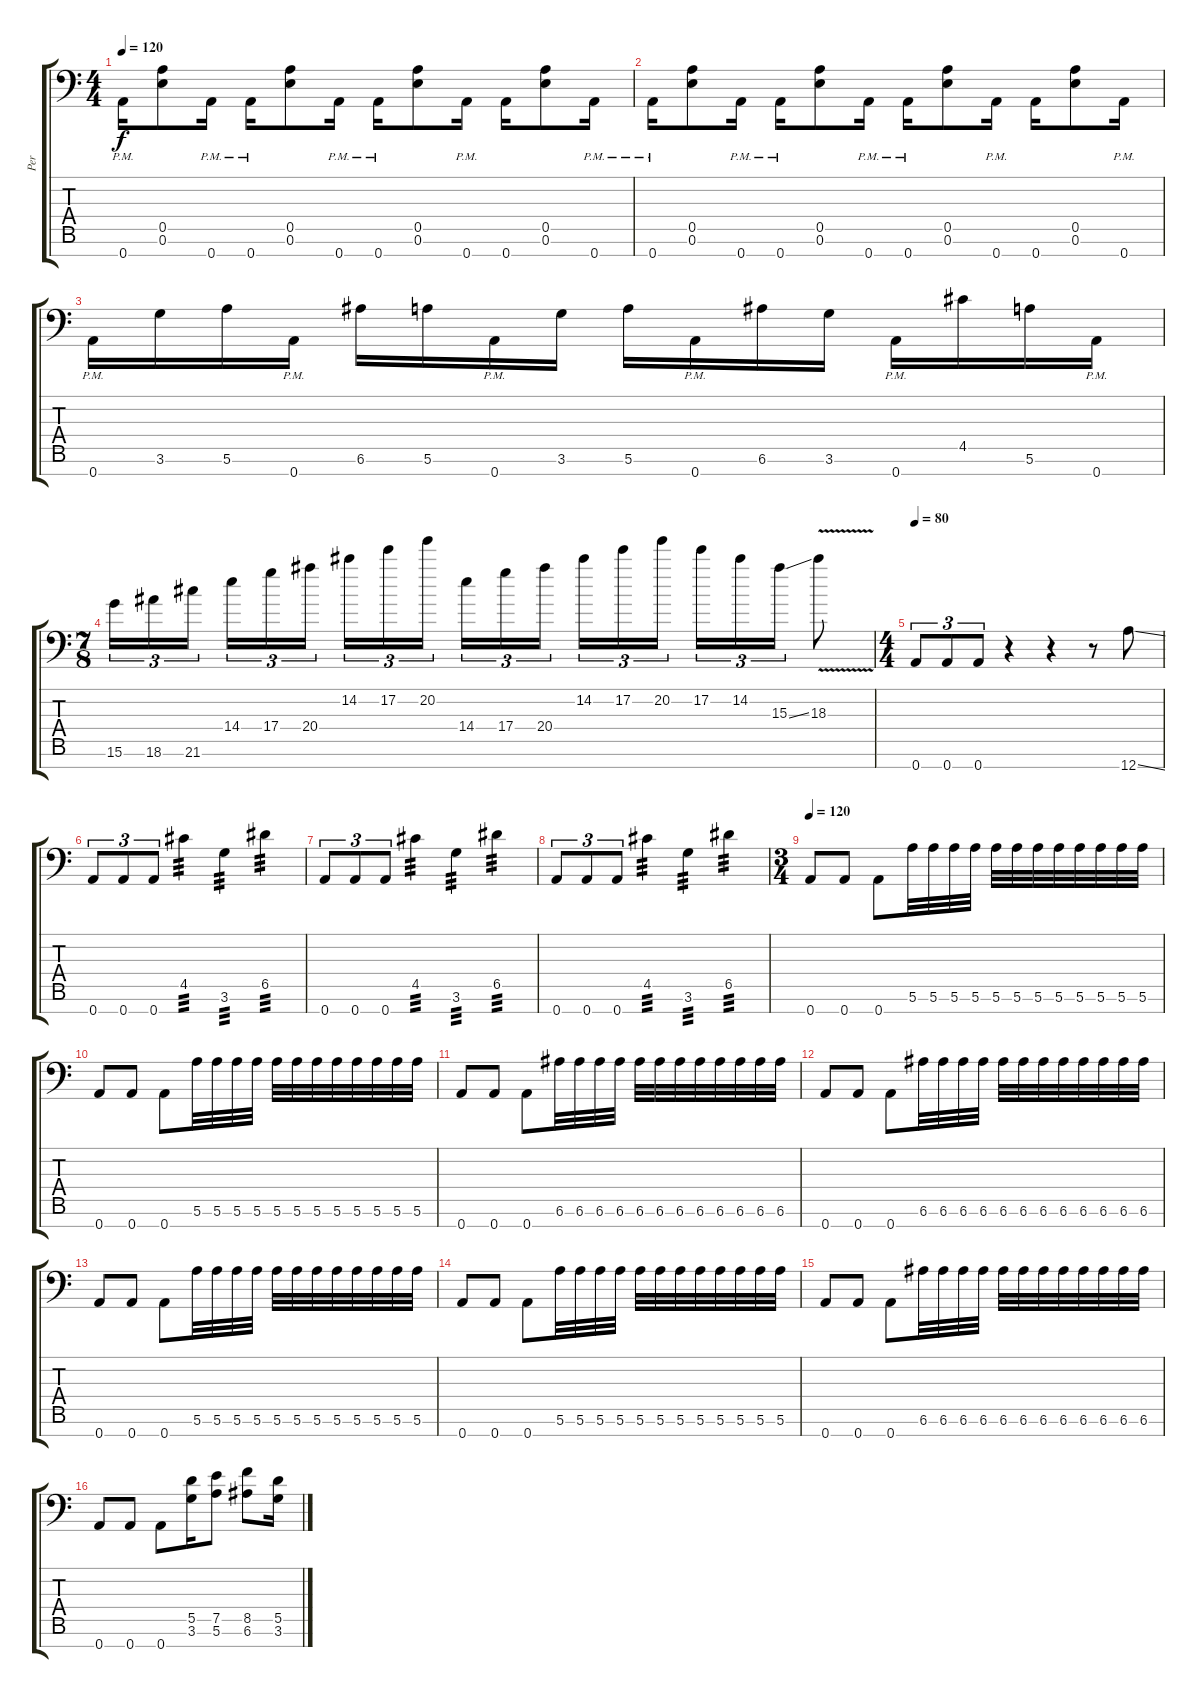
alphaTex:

\track ("Per" "Per") {instrument distortionguitar}
\staff {score tabs}
\tuning (E4 B3 G3 D3 A2 E2 A1) {hide}
\ts (4 4)
\tempo 120
\clef f4
\ks c
0.7{pm}.16{dy f} (0.5 0.6).8 0.7{pm}.16 0.7{pm}.16 (0.5 0.6).8 0.7{pm}.16 0.7{pm}.16 (0.5 0.6).8 0.7{pm}.16 0.7.16 (0.5 0.6).8 0.7{pm}.16 |
0.7{pm}.16 (0.5 0.6).8 0.7{pm}.16 0.7{pm}.16 (0.5 0.6).8 0.7{pm}.16 0.7{pm}.16 (0.5 0.6).8 0.7{pm}.16 0.7.16 (0.5 0.6).8 0.7{pm}.16 |
0.7{pm}.16 3.6.16 5.6.16 0.7{pm}.16 6.6.16 5.6.16 0.7{pm}.16 3.6.16 5.6.16 0.7{pm}.16 6.6.16 3.6.16 0.7{pm}.16 4.5.16 5.6.16 0.7{pm}.16 |
\ts (7 8)
15.6.16{tu (3 2)} 18.6.16{tu (3 2)} 21.6.16{tu (3 2)} 14.4.16{tu (3 2)} 17.4.16{tu (3 2)} 20.4.16{tu (3 2)} 14.2.16{tu (3 2)} 17.2.16{tu (3 2)} 20.2.16{tu (3 2)} 14.4.16{tu (3 2)} 17.4.16{tu (3 2)} 20.4.16{tu (3 2)} 14.2.16{tu (3 2)} 17.2.16{tu (3 2)} 20.2.16{tu (3 2)} 17.2.16{tu (3 2)} 14.2.16{tu (3 2)} 15.3{ss}.16{tu (3 2)} 18.3{v}.8 |
\ts (4 4)
\tempo 80
0.7.8{tu (3 2)} 0.7.8{tu (3 2)} 0.7.8{tu (3 2)} r.4 r.4 r.8 12.7{ss}.8 |
0.7.8{tu (3 2)} 0.7.8{tu (3 2)} 0.7.8{tu (3 2)} 4.5.4{tp 3} 3.6.4{tp 3} 6.5.4{tp 3} |
0.7.8{tu (3 2)} 0.7.8{tu (3 2)} 0.7.8{tu (3 2)} 4.5.4{tp 3} 3.6.4{tp 3} 6.5.4{tp 3} |
0.7.8{tu (3 2)} 0.7.8{tu (3 2)} 0.7.8{tu (3 2)} 4.5.4{tp 3} 3.6.4{tp 3} 6.5.4{tp 3} |
\ts (3 4)
\tempo 120
0.7.8 0.7.8 0.7.8 5.6.32 5.6.32 5.6.32 5.6.32 5.6.32 5.6.32 5.6.32 5.6.32 5.6.32 5.6.32 5.6.32 5.6.32 |
0.7.8 0.7.8 0.7.8 5.6.32 5.6.32 5.6.32 5.6.32 5.6.32 5.6.32 5.6.32 5.6.32 5.6.32 5.6.32 5.6.32 5.6.32 |
0.7.8 0.7.8 0.7.8 6.6.32 6.6.32 6.6.32 6.6.32 6.6.32 6.6.32 6.6.32 6.6.32 6.6.32 6.6.32 6.6.32 6.6.32 |
0.7.8 0.7.8 0.7.8 6.6.32 6.6.32 6.6.32 6.6.32 6.6.32 6.6.32 6.6.32 6.6.32 6.6.32 6.6.32 6.6.32 6.6.32 |
0.7.8 0.7.8 0.7.8 5.6.32 5.6.32 5.6.32 5.6.32 5.6.32 5.6.32 5.6.32 5.6.32 5.6.32 5.6.32 5.6.32 5.6.32 |
0.7.8 0.7.8 0.7.8 5.6.32 5.6.32 5.6.32 5.6.32 5.6.32 5.6.32 5.6.32 5.6.32 5.6.32 5.6.32 5.6.32 5.6.32 |
0.7.8 0.7.8 0.7.8 6.6.32 6.6.32 6.6.32 6.6.32 6.6.32 6.6.32 6.6.32 6.6.32 6.6.32 6.6.32 6.6.32 6.6.32 |
0.7.8 0.7.8 0.7.8 (5.5 3.6).16 (7.5 5.6).8 (8.5 6.6).8 (5.5 3.6).16
